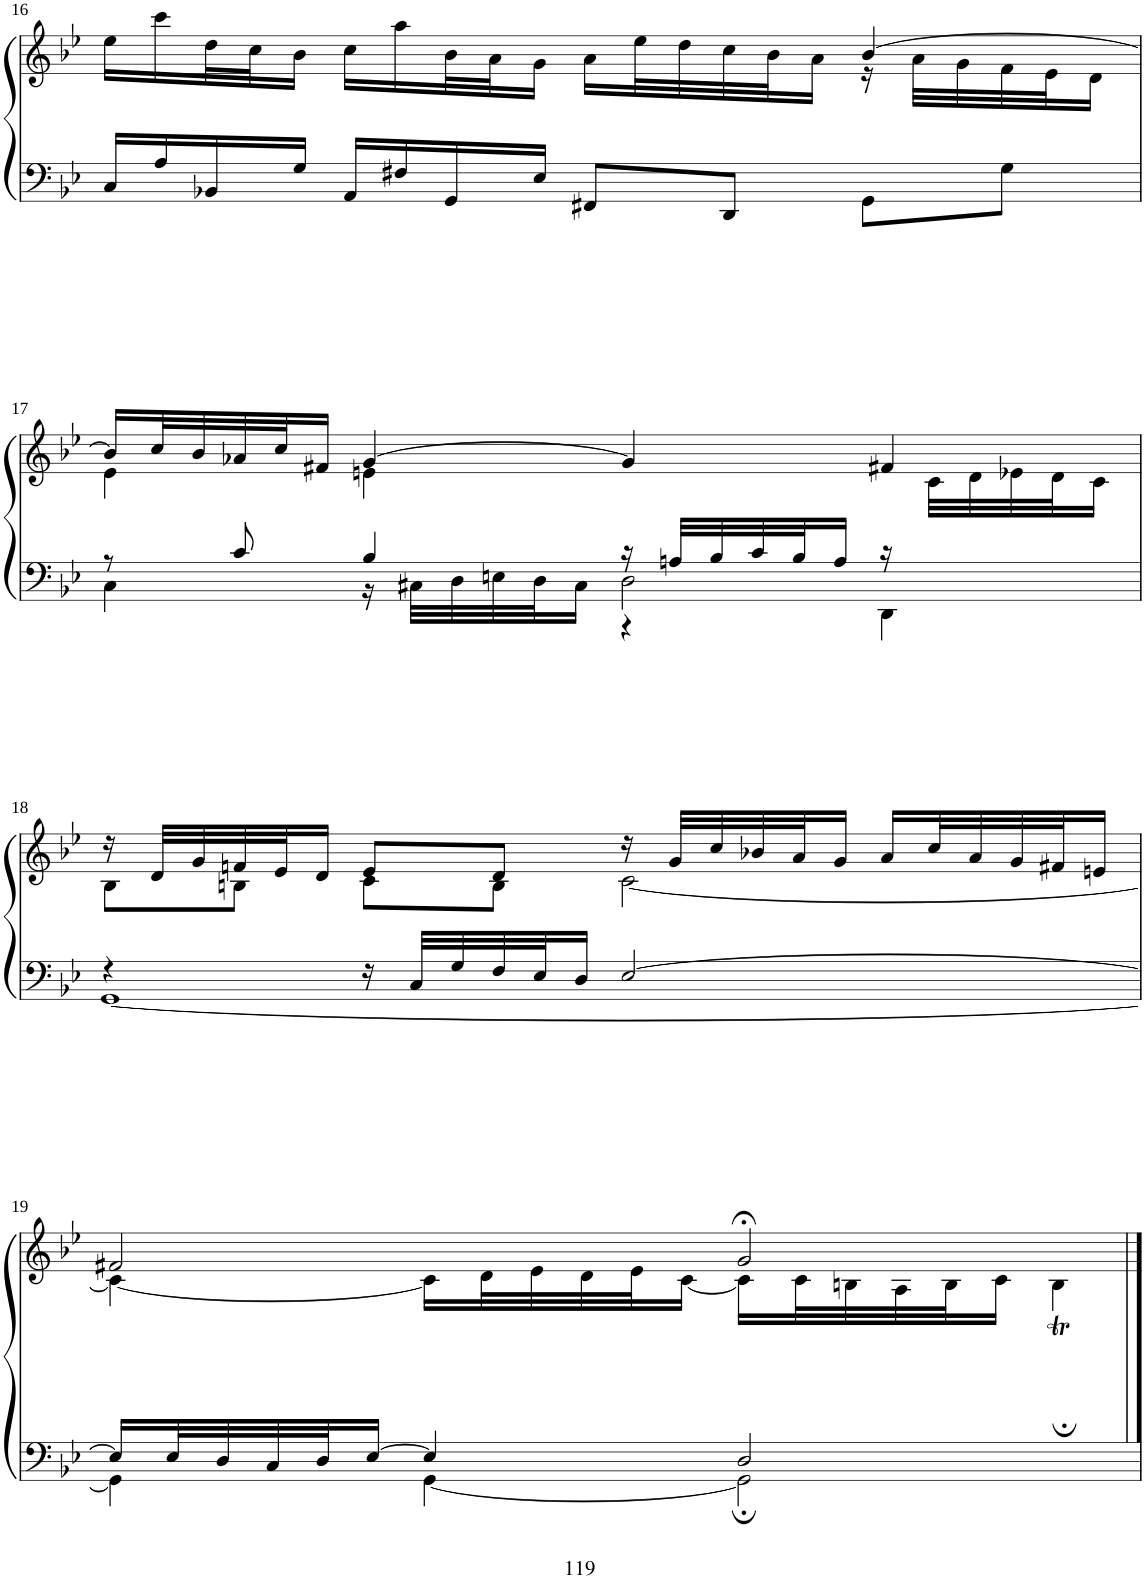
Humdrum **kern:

**kern	**kern
*part1	*part1
*staff2	*staff1
*I"Piano	*
*I'Pno	*
!!LO:PB:g=z
*clefF4	*clefG2
*k[b-e-]	*k[b-e-]
*M4/4	*M4/4
*met(c)	*met(c)
=16	=16
*	*^
16C/LL	16ee-\LL	2.ryy
16A/	16ccc\	.
16BB-X/	32dd\L	.
.	32cc\J	.
16G/JJ	16b-\JJ	.
16AA/LL	16cc\LL	.
16F#X/	16aa\	.
16GG/	32b-\L	.
.	32a\J	.
16E-/JJ	16g\JJ	.
8FF#X/L	16a\LL	.
.	32ee-\L	.
.	32dd\	.
8DD/J	32cc\	.
.	32b-\J	.
.	16a\JJ	.
8GG\L	[4b-/	16r
.	.	32a\LLL
.	.	32g\
8G\J	.	32f\
.	.	32e-\J
.	.	16d\JJ
!!LO:LB:g=z
=17	=17	=17
*^	*	*^
*	*^	*	*	*
8r	4C\	2ryy	16b-/LL]	4e-\	16ryy
*	*	*	*	*v	*v
.	.	.	32cc/L	.
.	.	.	32b-/	.
8c/	.	.	32a-X/	.
.	.	.	32cc/J	.
.	.	.	16f#X/JJ	.
4B-/	16r	.	[4g/	4en\
.	32C#X\LLL	.	.	.
.	32D\	.	.	.
.	32En\	.	.	.
.	32D\J	.	.	.
.	16C#\JJ	.	.	.
16r	2D\	4r	4g/]	2ryy
32An/LLL	.	.	.	.
32B-/	.	.	.	.
32c/	.	.	.	.
32B-/J	.	.	.	.
16A/JJ	.	.	.	.
16r	.	4DD\	4f#X/	.
*	*	*	*	*^
8.ryy	.	.	.	.	32c\LLL
.	.	.	.	.	32d\
.	.	.	.	.	32e-X\
.	.	.	.	.	32d\J
.	.	.	.	.	16c\JJ
*	*v	*v	*	*	*
*	*	*	*v	*v
!!LO:LB:g=z
=18	=18	=18	=18
4r	[1GG	16r	8B-\L
.	.	32d/LLL	.
.	.	32g/	.
.	.	32fn/	8Bn\J
.	.	32e-/J	.
.	.	16d/JJ	.
16r	.	8e-/L	8c\L
32C/LLL	.	.	.
32G/	.	.	.
32F/	.	8d/J	8B\J
32E-/J	.	.	.
16D/JJ	.	.	.
[2E-/	.	16r	[2c\
.	.	32g/LLL	.
.	.	32cc/	.
.	.	32b-X/	.
.	.	32a/J	.
.	.	16g/JJ	.
.	.	16a/LL	.
.	.	32cc/L	.
.	.	32a/	.
.	.	32g/	.
.	.	32f#X/J	.
.	.	16en/JJ	.
!!LO:LB:g=z	!!
=19	=19	=19	=19
16E-/LL]	4GG\]	2f#X/	4c\_
32E-/L	.	.	.
32D/	.	.	.
32C/	.	.	.
32D/J	.	.	.
[16E-/JJ	.	.	.
4E-/]	[4GG\	.	16c\LL]
.	.	.	32d\L
.	.	.	32e-\
.	.	.	32d\
.	.	.	32e-\J
.	.	.	[16c\JJ
2D/	2GG;\]	2g;</	16c\LL]
.	.	.	32c\L
.	.	.	32Bn\
.	.	.	32A\
.	.	.	32B\J
.	.	.	16c\JJ
.	.	.	4B;t\
*v	*v	*	*
*	*v	*v
==	==
*-	*-
